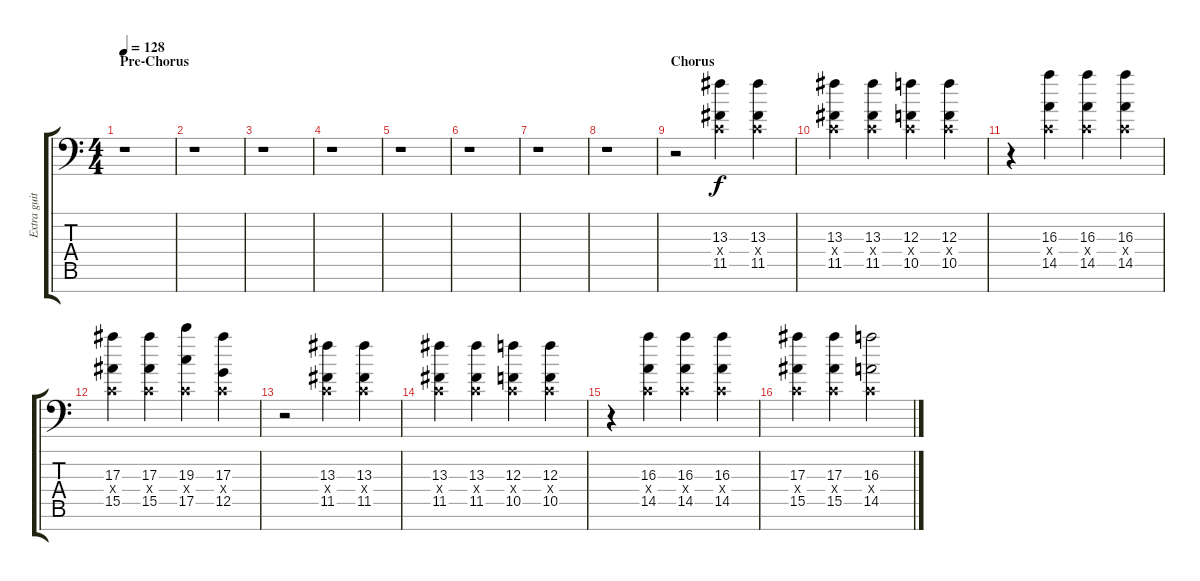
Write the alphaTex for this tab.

\track ("Extra guitar" "Extra guit") {instrument overdrivenguitar}
\staff {score tabs}
\tuning (D4 A3 F3 C3 G2 D2 A1) {hide}
\ts (4 4)
\section ("" "Pre-Chorus")
\tempo 128
\clef f4
\ks c
r.1{dy f} |
r.1 |
r.1 |
r.1 |
r.1 |
r.1 |
r.1 |
r.1 |
\section ("" "Chorus")
r.2 (13.3 0.4{x} 11.5).4 (13.3 0.4{x} 11.5).4 |
(13.3 0.4{x} 11.5).4 (13.3 0.4{x} 11.5).4 (12.3 0.4{x} 10.5).4 (12.3 0.4{x} 10.5).4 |
r.4 (16.3 0.4{x} 14.5).4 (16.3 0.4{x} 14.5).4 (16.3 0.4{x} 14.5).4 |
(17.3 0.4{x} 15.5).4 (17.3 0.4{x} 15.5).4 (19.3 0.4{x} 17.5).4 (17.3 0.4{x} 12.5).4 |
r.2 (13.3 0.4{x} 11.5).4 (13.3 0.4{x} 11.5).4 |
(13.3 0.4{x} 11.5).4 (13.3 0.4{x} 11.5).4 (12.3 0.4{x} 10.5).4 (12.3 0.4{x} 10.5).4 |
r.4 (16.3 0.4{x} 14.5).4 (16.3 0.4{x} 14.5).4 (16.3 0.4{x} 14.5).4 |
(17.3 0.4{x} 15.5).4 (17.3 0.4{x} 15.5).4 (16.3 0.4{x} 14.5).2
